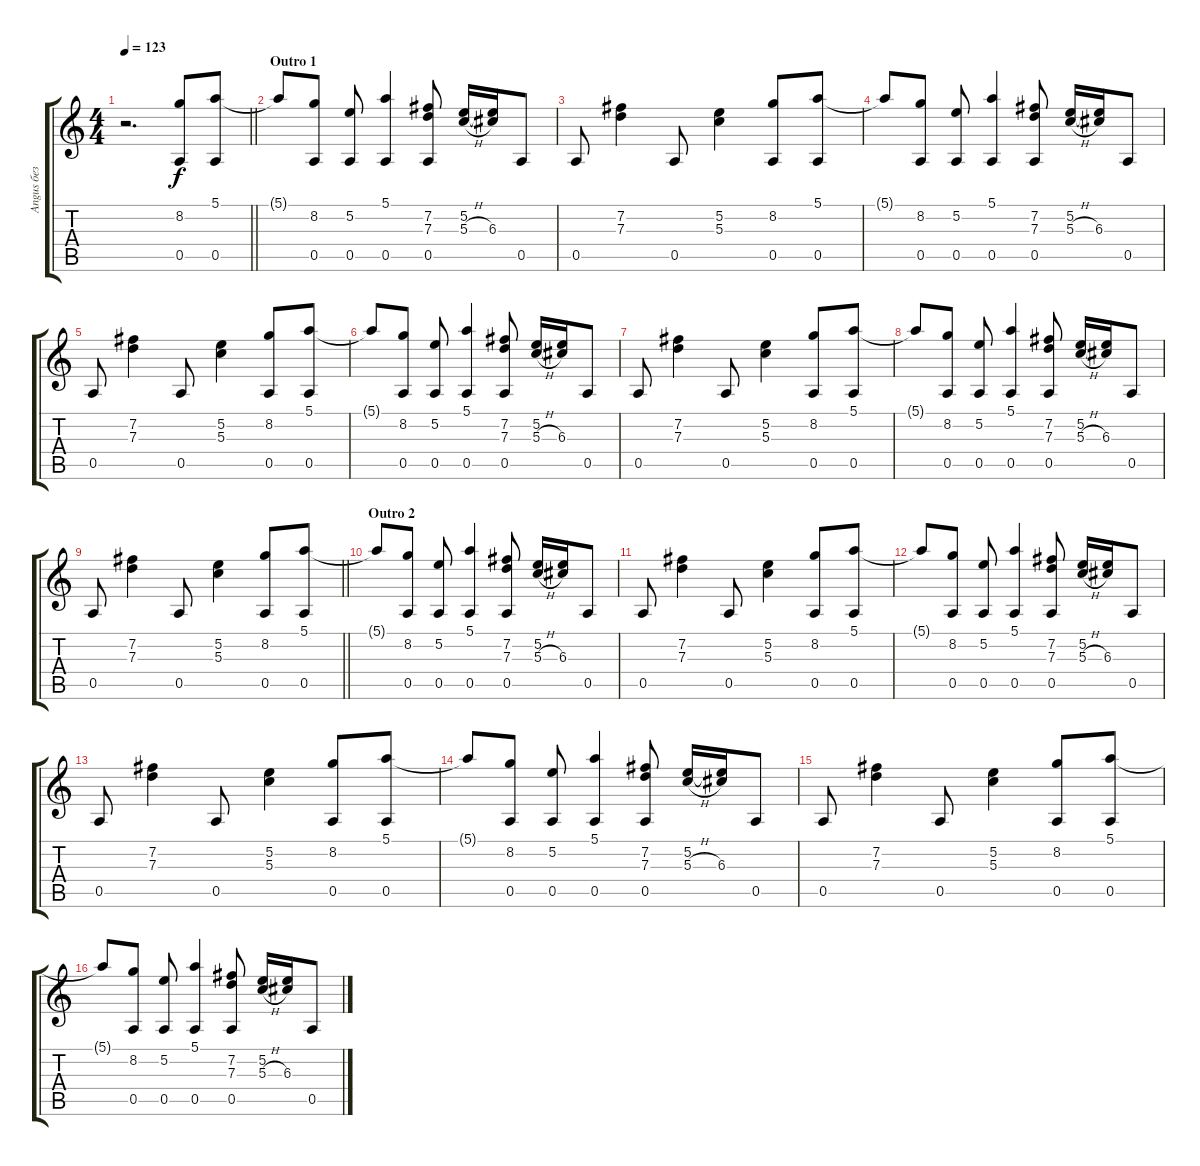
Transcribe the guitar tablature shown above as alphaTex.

\track ("Angus без Solo" "Angus без ") {instrument overdrivenguitar}
\staff {score tabs}
\tuning (E4 B3 G3 D3 A2 E2) {hide}
\ts (4 4)
\tempo 123
\clef g2
\barLineRight lightlight
\ks c
r.2{d dy f} (8.2 0.5).8 (5.1 0.5).8 |
\section ("" "Outro 1")
5.1{t}.8 (8.2 0.5).8 (5.2 0.5).8 (5.1 0.5).4 (7.2 7.3 0.5).8 (5.2 5.3{h}).16 (5.2{t} 6.3).16 0.5.8 |
0.5.8 (7.2 7.3).4 0.5.8 (5.2 5.3).4 (8.2 0.5).8 (5.1 0.5).8 |
5.1{t}.8 (8.2 0.5).8 (5.2 0.5).8 (5.1 0.5).4 (7.2 7.3 0.5).8 (5.2 5.3{h}).16 (5.2{t} 6.3).16 0.5.8 |
0.5.8 (7.2 7.3).4 0.5.8 (5.2 5.3).4 (8.2 0.5).8 (5.1 0.5).8 |
5.1{t}.8 (8.2 0.5).8 (5.2 0.5).8 (5.1 0.5).4 (7.2 7.3 0.5).8 (5.2 5.3{h}).16 (5.2{t} 6.3).16 0.5.8 |
0.5.8 (7.2 7.3).4 0.5.8 (5.2 5.3).4 (8.2 0.5).8 (5.1 0.5).8 |
5.1{t}.8 (8.2 0.5).8 (5.2 0.5).8 (5.1 0.5).4 (7.2 7.3 0.5).8 (5.2 5.3{h}).16 (5.2{t} 6.3).16 0.5.8 |
\barLineRight lightlight
0.5.8 (7.2 7.3).4 0.5.8 (5.2 5.3).4 (8.2 0.5).8 (5.1 0.5).8 |
\section ("" "Outro 2")
5.1{t}.8 (8.2 0.5).8 (5.2 0.5).8 (5.1 0.5).4 (7.2 7.3 0.5).8 (5.2 5.3{h}).16 (5.2{t} 6.3).16 0.5.8 |
0.5.8 (7.2 7.3).4 0.5.8 (5.2 5.3).4 (8.2 0.5).8 (5.1 0.5).8 |
5.1{t}.8 (8.2 0.5).8 (5.2 0.5).8 (5.1 0.5).4 (7.2 7.3 0.5).8 (5.2 5.3{h}).16 (5.2{t} 6.3).16 0.5.8 |
0.5.8 (7.2 7.3).4 0.5.8 (5.2 5.3).4 (8.2 0.5).8 (5.1 0.5).8 |
5.1{t}.8 (8.2 0.5).8 (5.2 0.5).8 (5.1 0.5).4 (7.2 7.3 0.5).8 (5.2 5.3{h}).16 (5.2{t} 6.3).16 0.5.8 |
0.5.8 (7.2 7.3).4 0.5.8 (5.2 5.3).4 (8.2 0.5).8 (5.1 0.5).8 |
5.1{t}.8 (8.2 0.5).8 (5.2 0.5).8 (5.1 0.5).4 (7.2 7.3 0.5).8 (5.2 5.3{h}).16 (5.2{t} 6.3).16 0.5.8
